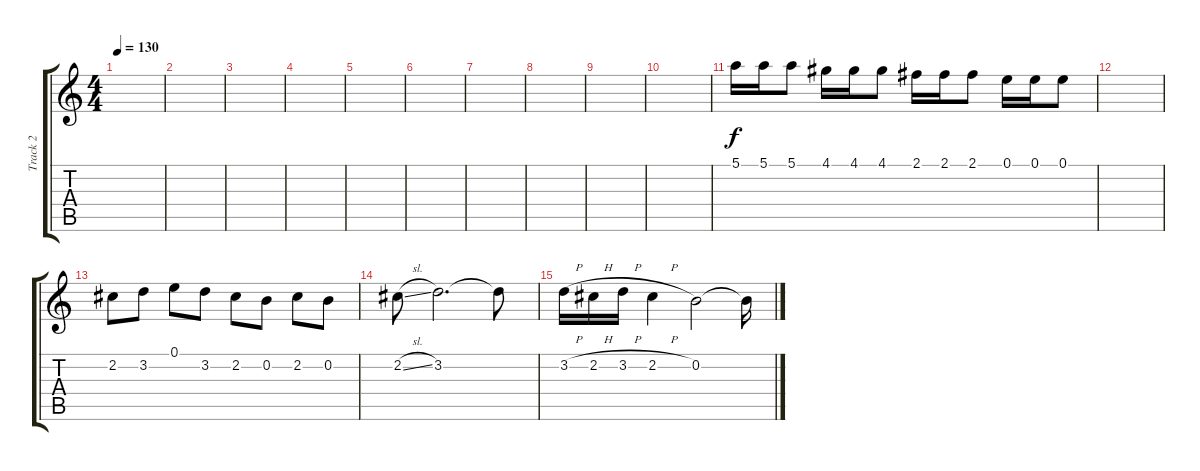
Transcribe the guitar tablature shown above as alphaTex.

\track ("Track 2" "Track 2") {instrument overdrivenguitar}
\staff {score tabs}
\tuning (E4 B3 G3 D3 A2 E2) {hide}
\ts (4 4)
\tempo 130
\clef g2
\ks c
|
|
|
|
|
|
|
|
|
|
5.1.16 5.1.16 5.1.8 4.1.16 4.1.16 4.1.8 2.1.16 2.1.16 2.1.8 0.1.16 0.1.16 0.1.8 |
|
2.2.8 3.2.8 0.1.8 3.2.8 2.2.8 0.2.8 2.2.8 0.2.8 |
2.2{sl}.8 3.2.2{d} 3.2{t}.8 |
3.2{h}.16 2.2{h}.16 3.2{h}.16 2.2{h}.4 0.2.2 0.2{t}.16
